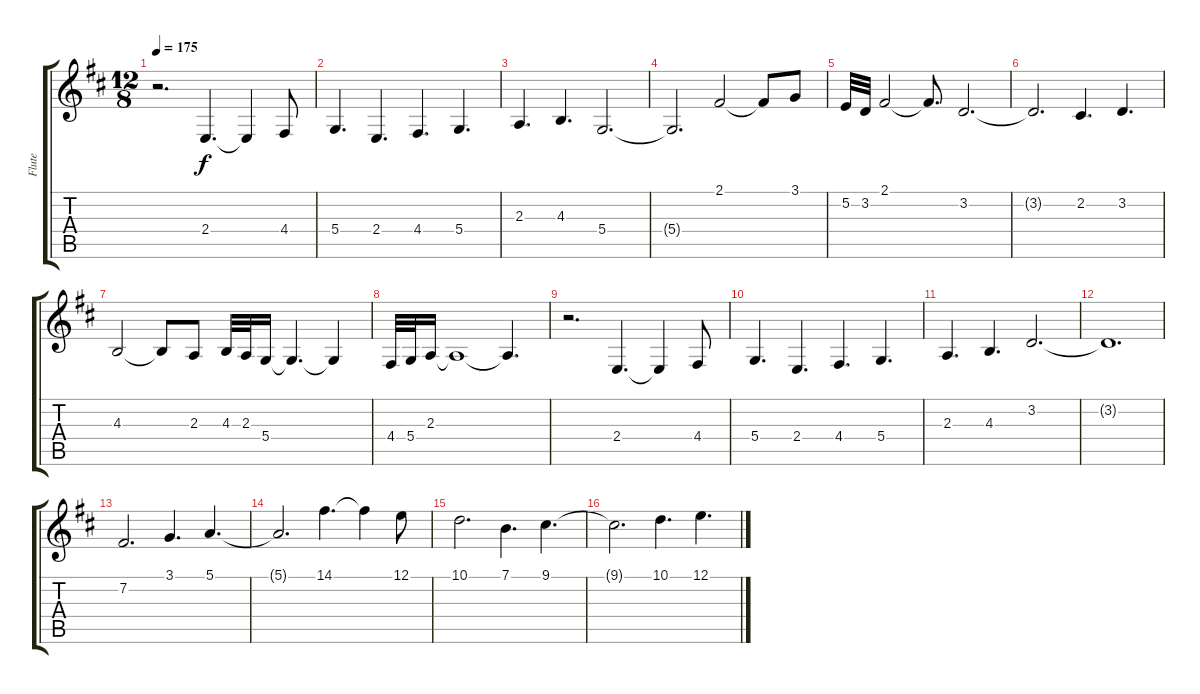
\track ("Flute" "Flute") {instrument flute bank 255}
\staff {score tabs}
\tuning (E4 B3 G3 D3 A2 E2) {hide}
\ts (12 8)
\tempo 175
\clef g2
\ks d
r.2{d dy f} 2.4.4{d} 2.4{t}.4 4.4.8 |
5.4.4{d} 2.4.4{d} 4.4.4{d} 5.4.4{d} |
2.3.4{d} 4.3.4{d} 5.4.2{d} |
5.4{t}.2{d} 2.1.2 2.1{t}.8 3.1.8 |
5.2.32 3.2.32 2.1.2 2.1{t}.8{d} 3.2.2{d} |
3.2{t}.2{d} 2.2.4{d} 3.2.4{d} |
4.3.2 4.3{t}.8 2.3.8 4.3.32 2.3.32 5.4.16 5.4{t}.4{d} 5.4{t}.4 |
4.4.32 5.4.32 2.3.16 2.3{t}.1 2.3{t}.4{d} |
r.2{d} 2.4.4{d} 2.4{t}.4 4.4.8 |
5.4.4{d} 2.4.4{d} 4.4.4{d} 5.4.4{d} |
2.3.4{d} 4.3.4{d} 3.2.2{d} |
3.2{t}.1{d} |
7.2.2{d} 3.1.4{d} 5.1.4{d} |
5.1{t}.2{d} 14.1.4{d} 14.1{t}.4 12.1.8 |
10.1.2{d} 7.1.4{d} 9.1.4{d} |
9.1{t}.2{d} 10.1.4{d} 12.1.4{d}
